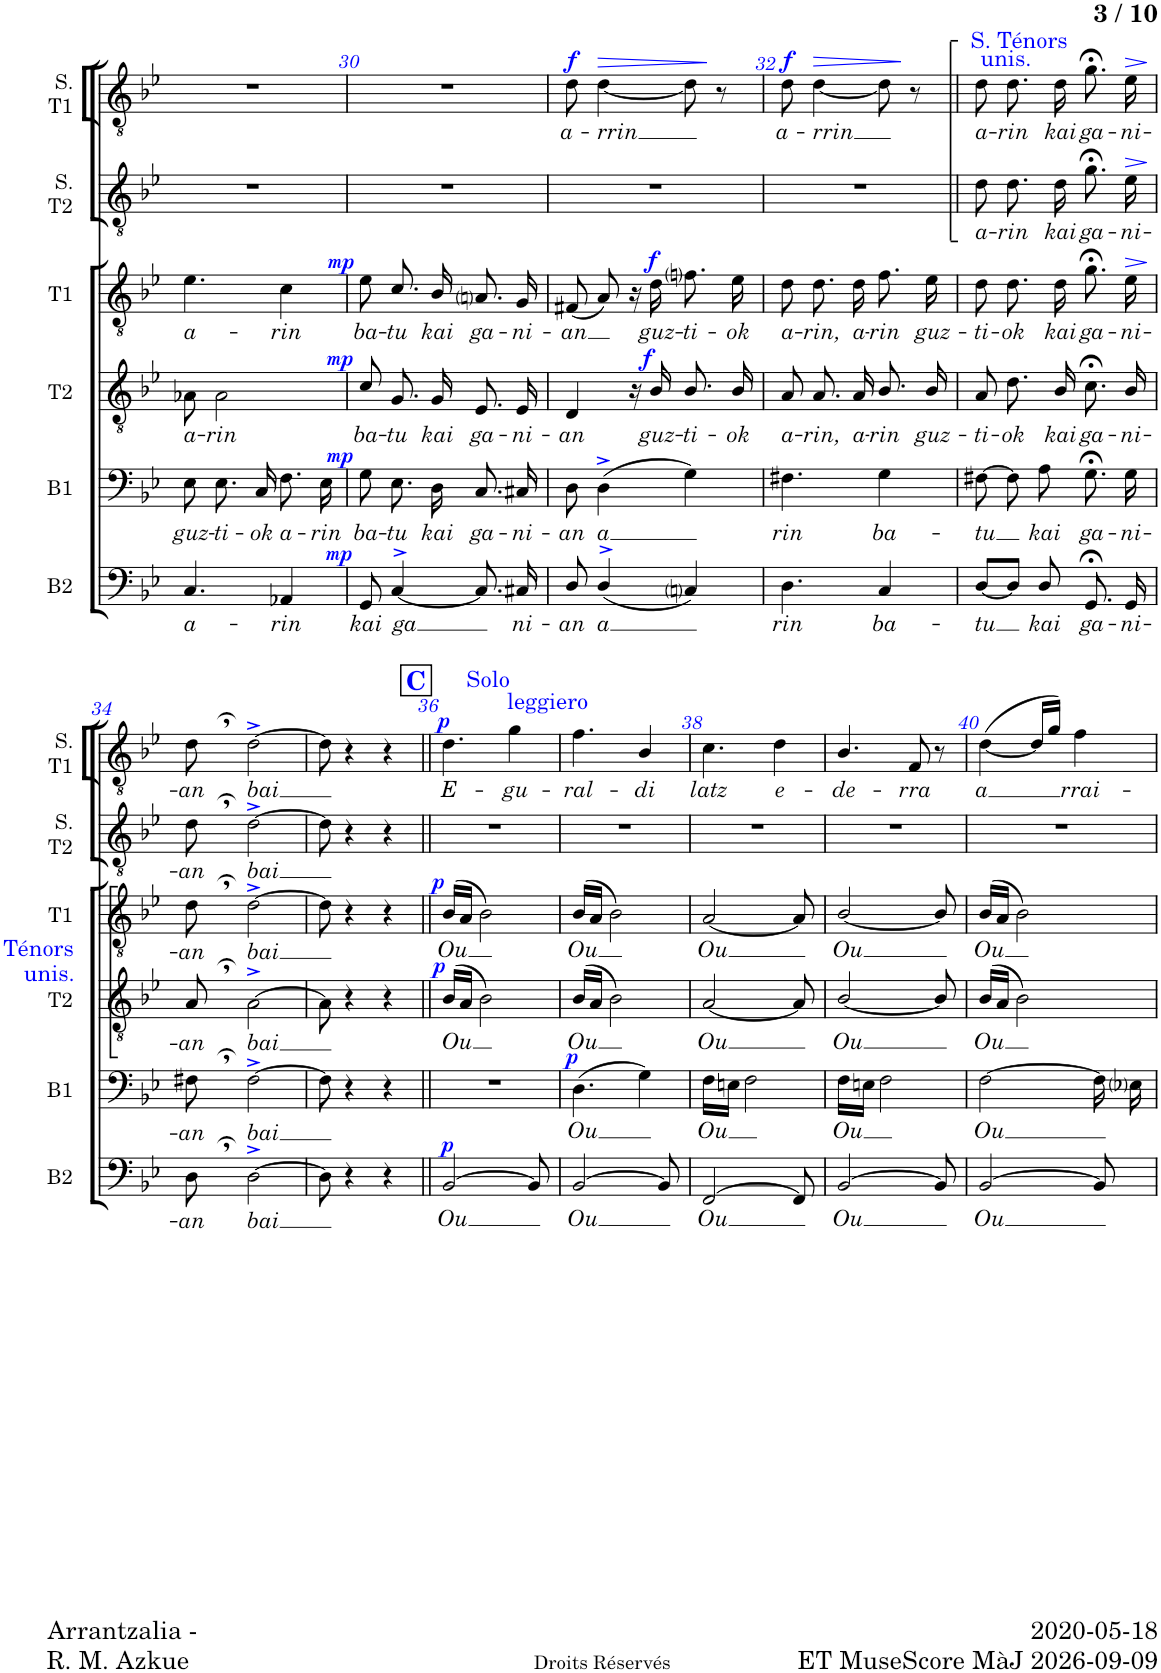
**kern	**text	**dynam	**kern	**text	**dynam	**kern	**text	**dynam	**kern	**text	**dynam	**kern	**text	**dynam	**kern	**text	**dynam
*part6	*part6	*part6	*part5	*part5	*part5	*part4	*part4	*part4	*part3	*part3	*part3	*part2	*part2	*part2	*part1	*part1	*part1
*staff6	*staff6	*staff6	*staff5	*staff5	*staff5	*staff4	*staff4	*staff4	*staff3	*staff3	*staff3	*staff2	*staff2	*staff2	*staff1	*staff1	*staff1
*I"Basse	*	*	*I"Baryton	*	*	*I"Ténor 2	*	*	*I"Ténor 1	*	*	*I"Solo  Ténor 2	*	*	*I"Solo Ténor 1	*	*
*I'B2	*	*	*I'B1	*	*	*I'T2	*	*	*I'T1	*	*	*I'S. T2	*	*	*I'S. T1	*	*
!!LO:PB:g=z
*clefF4	*	*	*clefF4	*	*	*clefGv2	*	*	*clefGv2	*	*	*clefGv2	*	*	*clefGv2	*	*
*k[b-e-]	*	*	*k[b-e-]	*	*	*k[b-e-]	*	*	*k[b-e-]	*	*	*k[b-e-]	*	*	*k[b-e-]	*	*
*M5/8	*	*	*M5/8	*	*	*M5/8	*	*	*M5/8	*	*	*M5/8	*	*	*M5/8	*	*
=29	=29	=29	=29	=29	=29	=29	=29	=29	=29	=29	=29	=29	=29	=29	=29	=29	=29
!	!LO:LY:b	!	!	!LO:LY:b	!	!	!LO:LY:b	!	!	!LO:LY:b	!	!	!	!	!	!	!
4.C/	a-	.	8E-\	guz-	.	8A-X\	a-	.	4.e-\	a-	.	8%5r	.	.	8%5r	.	.
!	!	!	!	!LO:LY:b	!	!	!LO:LY:b	!	!	!	!	!	!	!	!	!	!
.	.	.	8.E-\	-ti-	.	2A-\	-rin	.	.	.	.	.	.	.	.	.	.
!	!	!	!	!LO:LY:b	!	!	!	!	!	!	!	!	!	!	!	!	!
.	.	.	16C/	-ok	.	.	.	.	.	.	.	.	.	.	.	.	.
!	!LO:LY:b	!	!	!LO:LY:b	!	!	!	!	!	!LO:LY:b	!	!	!	!	!	!	!
4AA-X/	-rin	.	8.F\	a-	.	.	.	.	4c\	-rin	.	.	.	.	.	.	.
!	!	!	!	!LO:LY:b	!	!	!	!	!	!	!	!	!	!	!	!	!
.	.	.	16E-\	-rin	.	.	.	.	.	.	.	.	.	.	.	.	.
=30	=30	=30	=30	=30	=30	=30	=30	=30	=30	=30	=30	=30	=30	=30	=30	=30	=30
!	!LO:LY:b	!LO:DY:a	!	!LO:LY:b	!LO:DY:a	!	!LO:LY:b	!LO:DY:a	!	!LO:LY:b	!LO:DY:a	!	!	!	!	!	!
8GG/	kai	mp	8G\	ba-	mp	8c/	ba-	mp	8e-\	ba-	mp	8%5r	.	.	8%5r	.	.
!	!LO:LY:b	!	!	!LO:LY:b	!	!	!LO:LY:b	!	!	!LO:LY:b	!	!	!	!	!	!	!
[4C^>/	-ga	.	8.E-\	-tu	.	8.G/	-tu	.	8.c/	-tu	.	.	.	.	.	.	.
!	!	!	!	!LO:LY:b	!	!	!LO:LY:b	!	!	!LO:LY:b	!	!	!	!	!	!	!
.	.	.	16D\	kai	.	16G/	kai	.	16B-/	kai	.	.	.	.	.	.	.
!	!	!	!	!LO:LY:b	!	!	!LO:LY:b	!	!	!LO:LY:b	!	!	!	!	!	!	!
8.C/]	.	.	8.C/	ga-	.	8.E-/	ga-	.	8.Ani/	ga-	.	.	.	.	.	.	.
!	!LO:LY:b	!	!	!LO:LY:b	!	!	!LO:LY:b	!	!	!LO:LY:b	!	!	!	!	!	!	!
16C#X/	ni-	.	16C#X/	-ni-	.	16E-/	-ni-	.	16G/	-ni-	.	.	.	.	.	.	.
=31	=31	=31	=31	=31	=31	=31	=31	=31	=31	=31	=31	=31	=31	=31	=31	=31	=31
!	!LO:LY:b	!	!	!LO:LY:b	!	!	!LO:LY:b	!	!	!LO:LY:b	!	!	!	!	!	!LO:LY:b	!LO:DY:a
8D/	-an	.	8D\	-an	.	4D/	-an	.	(8F#X/	-an	.	8%5r	.	.	8d\	a-	f
!	!LO:LY:b	!	!	!LO:LY:b	!	!	!	!	!	!	!	!	!	!	!	!LO:LY:b	!LO:HP:b
(4D^>/	-a	.	(4D^\	-a	.	.	.	.	8A/)	.	.	.	.	.	[<4d\	-rrin	>
.	.	.	.	.	.	16r	.	.	16r	.	.	.	.	.	.	.	.
!	!	!	!	!	!	!	!LO:LY:b	!LO:DY:a	!	!LO:LY:b	!LO:DY:a	!	!	!	!	!	!
.	.	.	.	.	.	16B-/	guz-	f	16d\	guz-	f	.	.	.	.	.	.
!	!	!	!	!	!	!	!LO:LY:b	!	!	!LO:LY:b	!	!	!	!	!	!	!
4Cni/)	.	.	4G\)	.	.	8.B-/	-ti-	.	8.fni\	-ti-	.	.	.	.	8d\]	.	.
.	.	.	.	.	.	.	.	.	.	.	.	.	.	.	8r	.	]
!	!	!	!	!	!	!	!LO:LY:b	!	!	!LO:LY:b	!	!	!	!	!	!	!
.	.	.	.	.	.	16B-/	-ok	.	16e-\	-ok	.	.	.	.	.	.	.
=32	=32	=32	=32	=32	=32	=32	=32	=32	=32	=32	=32	=32	=32	=32	=32	=32	=32
!	!LO:LY:b	!	!	!LO:LY:b	!	!	!LO:LY:b	!	!	!LO:LY:b	!	!	!	!	!	!LO:LY:b	!LO:DY:a
4.D\	rin	.	4.F#X\	rin	.	8A/	a-	.	8d\	a-	.	8%5r	.	.	8d\	a-	f
!	!	!	!	!	!	!	!LO:LY:b	!	!	!LO:LY:b	!	!	!	!	!	!LO:LY:b	!LO:HP:b
.	.	.	.	.	.	8.A/	-rin,	.	8.d\	-rin,	.	.	.	.	[<4d\	-rrin	>
!	!	!	!	!	!	!	!LO:LY:b	!	!	!LO:LY:b	!	!	!	!	!	!	!
.	.	.	.	.	.	16A/	a-	.	16d\	a-	.	.	.	.	.	.	.
!	!LO:LY:b	!	!	!LO:LY:b	!	!	!LO:LY:b	!	!	!LO:LY:b	!	!	!	!	!	!	!
4C/	ba-	.	4G\	ba-	.	8.B-/	-rin	.	8.f\	-rin	.	.	.	.	8d\]	.	.
.	.	.	.	.	.	.	.	.	.	.	.	.	.	.	8r	.	]
!	!	!	!	!	!	!	!LO:LY:b	!	!	!LO:LY:b	!	!	!	!	!	!	!
.	.	.	.	.	.	16B-/	guz-	.	16e-\	guz-	.	.	.	.	.	.	.
=33	=33	=33	=33	=33	=33	=33	=33	=33	=33	=33	=33	=33	=33	=33	=33	=33	=33
!	!	!	!	!	!	!	!	!	!	!	!	!	!	!	!LO:TX:a:color=#0000FF:t=unis.	!	!
!	!	!	!	!	!	!	!	!	!	!	!	!	!	!	!LO:TX:a:color=#0000FF:t=S. Ténors	!	!
!	!LO:LY:b	!	!	!LO:LY:b	!	!	!LO:LY:b	!	!	!LO:LY:b	!	!	!LO:LY:b	!	!	!LO:LY:b	!
[8D/L	-tu	.	[8F#X\	-tu	.	8A/	-ti-	.	8d\	-ti-	.	8d\L	a-	.	8d\	a-	.
!	!	!	!	!	!	!	!LO:LY:b	!	!	!LO:LY:b	!	!	!LO:LY:b	!	!	!LO:LY:b	!
8D/J]	.	.	8F#\]	.	.	8.d\	-ok	.	8.d\	-ok	.	8.d\J	-rin	.	8.d\	-rin	.
!	!LO:LY:b	!	!	!LO:LY:b	!	!	!	!	!	!	!	!	!	!	!	!	!
8D/	kai	.	8A\	kai	.	.	.	.	.	.	.	.	.	.	.	.	.
!	!	!	!	!	!	!	!LO:LY:b	!	!	!LO:LY:b	!	!	!LO:LY:b	!	!	!LO:LY:b	!
.	.	.	.	.	.	16B-/	kai	.	16d\	kai	.	16d\KL	kai	.	16d\	kai	.
!	!LO:LY:b	!	!	!LO:LY:b	!	!	!LO:LY:b	!	!	!LO:LY:b	!	!	!LO:LY:b	!	!	!LO:LY:b	!
8.GG;</	ga-	.	8.G;<\	ga-	.	8.c;<\	ga-	.	8.g;<\	ga-	.	8.g;<\	ga-	.	8.g;<\	ga-	.
!	!LO:LY:b	!	!	!LO:LY:b	!	!	!LO:LY:b	!	!	!LO:LY:b	!LO:HP:b	!	!LO:LY:b	!LO:HP:b	!	!LO:LY:b	!LO:HP:b
16GG/	-ni-	.	16G\	-ni-	.	16B-/	-ni-	.	16e-\	-ni-	>	16e-\Jk	-ni-	>	16e-\	-ni-	>
.	.	.	.	.	.	.	.	.	.	.	]	.	.	]	.	.	]
!!LO:LB:g=z
=34	=34	=34	=34	=34	=34	=34	=34	=34	=34	=34	=34	=34	=34	=34	=34	=34	=34
!	!	!	!	!	!	!	!	!	!LO:TX:b:color=#0000FF:t=Ténors	!	!	!	!	!	!	!	!
!	!	!	!	!	!	!	!	!	!LO:TX:b:color=#0000FF:t=unis.	!	!	!	!	!	!	!	!
!	!LO:LY:b	!	!	!LO:LY:b	!	!	!LO:LY:b	!	!	!LO:LY:b	!	!	!LO:LY:b	!	!	!LO:LY:b	!
8D,\	-an	.	8F#X,\	-an	.	8A,/	-an	.	8d,\	-an	.	8d,\	-an	.	8d,\	-an	.
!	!LO:LY:b	!	!	!LO:LY:b	!	!	!LO:LY:b	!	!	!LO:LY:b	!	!	!LO:LY:b	!	!	!LO:LY:b	!
[2D^\	bai	.	[2F#^\	bai	.	[2A^\	bai	.	[2d^\	bai	.	[2d^\	bai	.	[2d^\	bai	.
=35	=35	=35	=35	=35	=35	=35	=35	=35	=35	=35	=35	=35	=35	=35	=35	=35	=35
8D\]	.	.	8F#\]	.	.	8A\]	.	.	8d\]	.	.	8d\]	.	.	8d\]	.	.
4r	.	.	4r	.	.	4r	.	.	4r	.	.	4r	.	.	4r	.	.
4r	.	.	4r	.	.	4r	.	.	4r	.	.	4r	.	.	4r	.	.
!!LO:REH:place=s1:a:B:cj:color=#0000FF:fs=14:t=C
=36||	=36||	=36||	=36||	=36||	=36||	=36||	=36||	=36||	=36||	=36||	=36||	=36||	=36||	=36||	=36||	=36||	=36||
!	!	!	!	!	!	!	!	!	!	!	!	!	!	!	!LO:TX:a:color=#0000FF:t=leggiero	!	!
!	!LO:LY:b	!LO:DY:a	!	!	!	!	!LO:LY:b	!LO:DY:a	!	!LO:LY:b	!LO:DY:a	!	!	!	!	!LO:LY:b	!LO:DY:a
*	*	*	*	*	*	*	*	*	*	*	*	*	*	*	*^	*	*
[>2BB-/	Ou	p	8%5r	.	.	(16B-/LL	Ou	p	(16B-/LL	Ou	p	8%5r	.	.	4.d\	2ryy	E-	p
.	.	.	.	.	.	16A/JJ	.	.	16A/JJ	.	.	.	.	.	.	.	.	.
.	.	.	.	.	.	2B-\)	.	.	2B-\)	.	.	.	.	.	.	.	.	.
!	!	!	!	!	!	!	!	!	!	!	!	!	!	!	!	!	!LO:LY:b	!
.	.	.	.	.	.	.	.	.	.	.	.	.	.	.	4g\	.	-gu-	.
!	!	!	!	!	!	!	!	!	!	!	!	!	!	!	!	!LO:TX:a:color=#0000FF:t=Solo	!	!
8BB-/]	.	.	.	.	.	.	.	.	.	.	.	.	.	.	.	8ryy	.	.
=37	=37	=37	=37	=37	=37	=37	=37	=37	=37	=37	=37	=37	=37	=37	=37	=37	=37	=37
!	!LO:LY:b	!	!	!LO:LY:b	!LO:DY:a	!	!LO:LY:b	!	!	!LO:LY:b	!	!	!	!	!	!	!LO:LY:b	!
*	*	*	*	*	*	*	*	*	*	*	*	*	*	*	*v	*v	*	*
[>2BB-/	Ou	.	(4.D\	Ou	p	(16B-/LL	Ou	.	(16B-/LL	Ou	.	8%5r	.	.	4.f\	-ral-	.
.	.	.	.	.	.	16A/JJ	.	.	16A/JJ	.	.	.	.	.	.	.	.
.	.	.	.	.	.	2B-\)	.	.	2B-\)	.	.	.	.	.	.	.	.
!	!	!	!	!	!	!	!	!	!	!	!	!	!	!	!	!LO:LY:b	!
.	.	.	4G\)	.	.	.	.	.	.	.	.	.	.	.	4B-/	-di	.
8BB-/]	.	.	.	.	.	.	.	.	.	.	.	.	.	.	.	.	.
=38	=38	=38	=38	=38	=38	=38	=38	=38	=38	=38	=38	=38	=38	=38	=38	=38	=38
!	!LO:LY:b	!	!	!LO:LY:b	!	!	!LO:LY:b	!	!	!LO:LY:b	!	!	!	!	!	!LO:LY:b	!
[>2FF/	Ou	.	16F\LL	Ou	.	[<2A/	Ou	.	[2A/	Ou	.	8%5r	.	.	4.c\	latz	.
.	.	.	16En\JJ	.	.	.	.	.	.	.	.	.	.	.	.	.	.
.	.	.	2F\	.	.	.	.	.	.	.	.	.	.	.	.	.	.
!	!	!	!	!	!	!	!	!	!	!	!	!	!	!	!	!LO:LY:b	!
.	.	.	.	.	.	.	.	.	.	.	.	.	.	.	4d\	e-	.
8FF/]	.	.	.	.	.	8A/]	.	.	8A/]	.	.	.	.	.	.	.	.
=39	=39	=39	=39	=39	=39	=39	=39	=39	=39	=39	=39	=39	=39	=39	=39	=39	=39
!	!LO:LY:b	!	!	!LO:LY:b	!	!	!LO:LY:b	!	!	!LO:LY:b	!	!	!	!	!	!LO:LY:b	!
[>2BB-/	Ou	.	16F\LL	Ou	.	[2B-/	Ou	.	[2B-/	Ou	.	8%5r	.	.	4.B-/	-de-	.
.	.	.	16En\JJ	.	.	.	.	.	.	.	.	.	.	.	.	.	.
.	.	.	2F\	.	.	.	.	.	.	.	.	.	.	.	.	.	.
!	!	!	!	!	!	!	!	!	!	!	!	!	!	!	!	!LO:LY:b	!
.	.	.	.	.	.	.	.	.	.	.	.	.	.	.	8F/	-rra	.
8BB-/]	.	.	.	.	.	8B-/]	.	.	8B-/]	.	.	.	.	.	8r	.	.
=40	=40	=40	=40	=40	=40	=40	=40	=40	=40	=40	=40	=40	=40	=40	=40	=40	=40
!	!LO:LY:b	!	!	!LO:LY:b	!	!	!LO:LY:b	!	!	!LO:LY:b	!	!	!	!	!	!LO:LY:b	!
[>2BB-/	Ou	.	[2F\	Ou	.	(16B-/LL	Ou	.	(16B-/LL	Ou	.	8%5r	.	.	([<4d\	-a	.
.	.	.	.	.	.	16A/JJ	.	.	16A/JJ	.	.	.	.	.	.	.	.
.	.	.	.	.	.	2B-\)	.	.	2B-\)	.	.	.	.	.	.	.	.
.	.	.	.	.	.	.	.	.	.	.	.	.	.	.	16d/LL]	.	.
.	.	.	.	.	.	.	.	.	.	.	.	.	.	.	16g/JJ)	.	.
!	!	!	!	!	!	!	!	!	!	!	!	!	!	!	!	!LO:LY:b	!
.	.	.	.	.	.	.	.	.	.	.	.	.	.	.	4f\	rrai-	.
8BB-/]	.	.	16F\]	.	.	.	.	.	.	.	.	.	.	.	.	.	.
.	.	.	16E-i\	.	.	.	.	.	.	.	.	.	.	.	.	.	.
=	=	=	=	=	=	=	=	=	=	=	=	=	=	=	=	=	=
*-	*-	*-	*-	*-	*-	*-	*-	*-	*-	*-	*-	*-	*-	*-	*-	*-	*-
